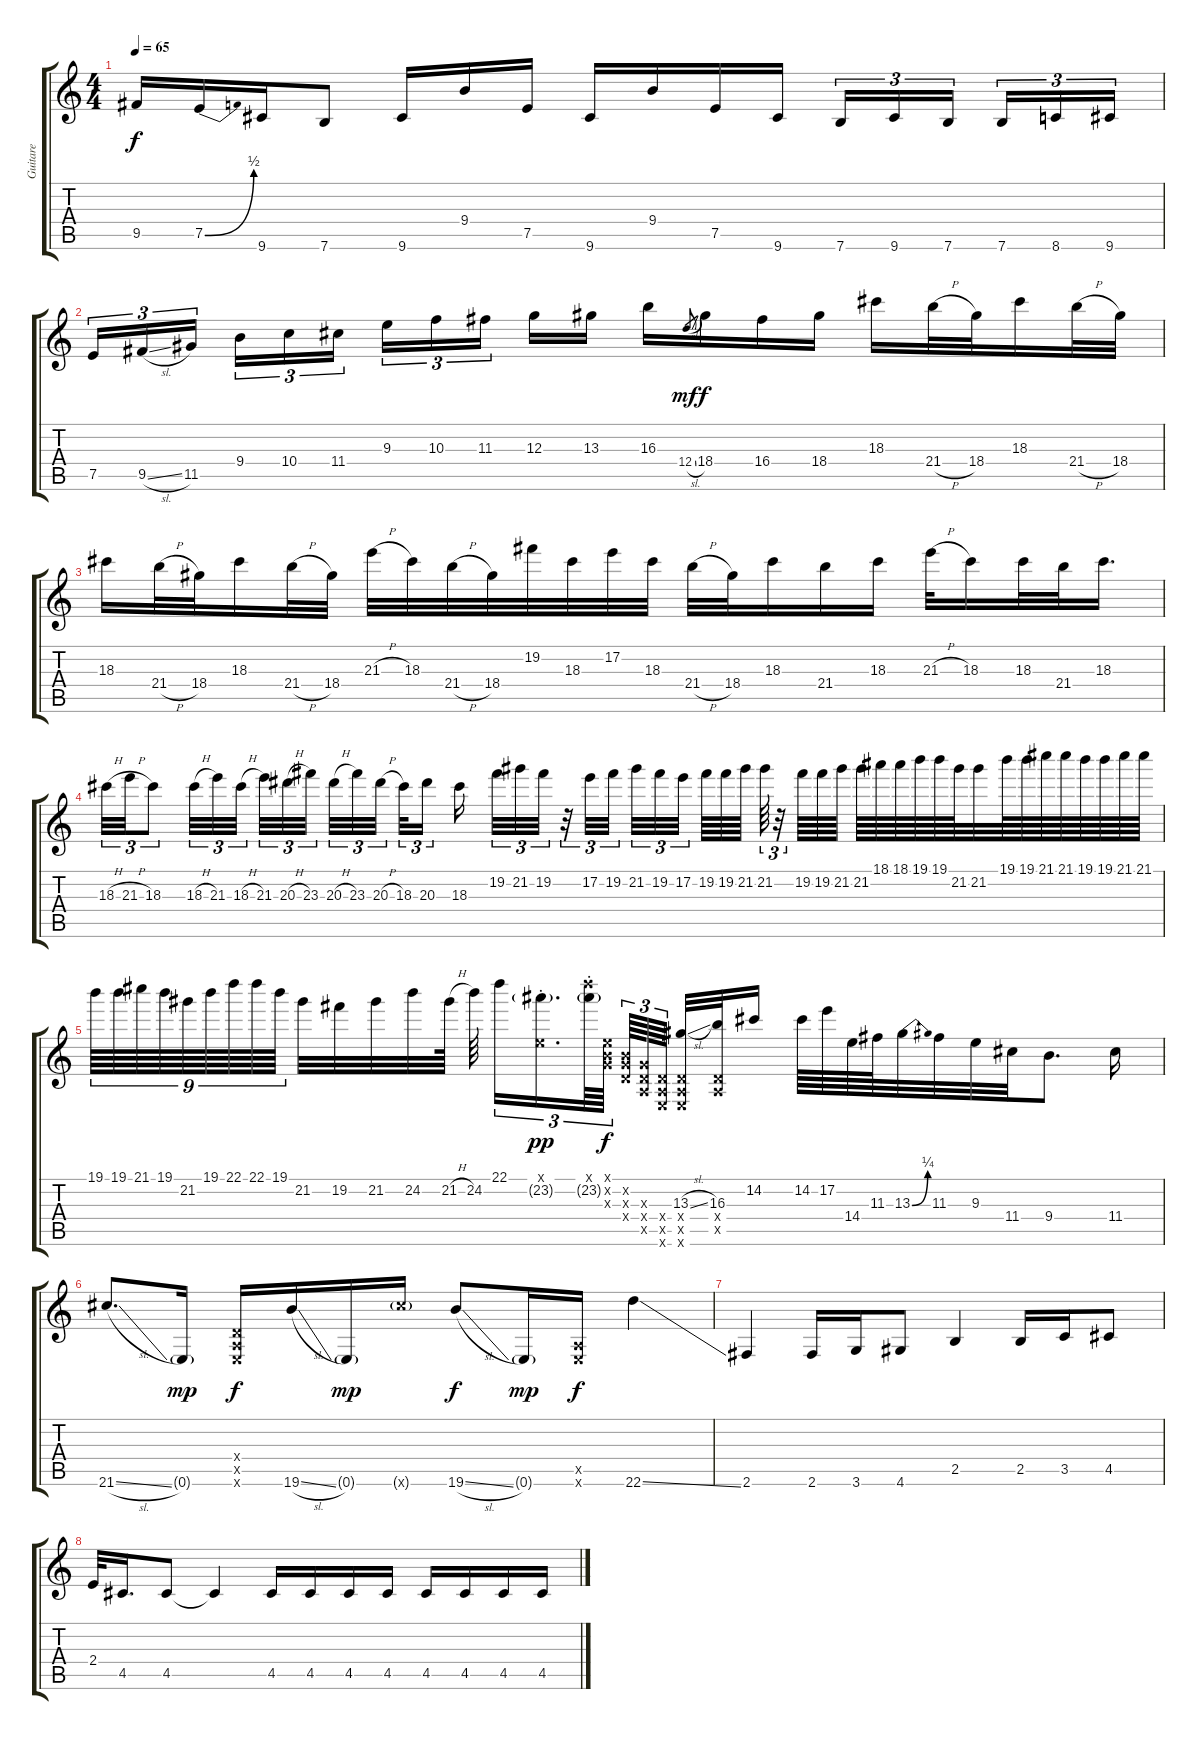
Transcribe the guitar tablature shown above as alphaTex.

\track ("Guitare" "Guitare") {instrument overdrivenguitar}
\staff {score tabs}
\tuning (E4 B3 G3 D3 A2 E2) {hide}
\ts (4 4)
\tempo 65
\clef g2
\ks c
9.5.16{dy f} 7.5{be (bend 0 0 60 2)}.16 9.6.16 7.6.8 9.6.16 9.4.16 7.5.16 9.6.16 9.4.16 7.5.16 9.6.16 7.6.16{tu (3 2)} 9.6.16{tu (3 2)} 7.6.16{tu (3 2) beam splitsecondary} 7.6.16{tu (3 2)} 8.6.16{tu (3 2)} 9.6.16{tu (3 2)} |
7.5.16{tu (3 2)} 9.5{sl}.16{tu (3 2)} 11.5.16{tu (3 2) beam splitsecondary} 9.4.16{tu (3 2)} 10.4.16{tu (3 2)} 11.4.16{tu (3 2)} 9.3.16{tu (3 2)} 10.3.16{tu (3 2)} 11.3.16{tu (3 2) beam splitsecondary} 12.3.16 13.3.16 16.3.16 12.4{sl}.8{gr dy mf} 18.4.16{dy f} 16.4.16 18.4.16 18.3.16 21.4{h}.32 18.4.32 18.3.16 21.4{h}.32 18.4.32 |
18.3.16 21.4{h}.32 18.4.32 18.3.16 21.4{h}.32 18.4.32 21.3{h}.32 18.3.32 21.4{h}.32 18.4.32 19.2.32 18.3.32 17.2.32 18.3.32 21.4{h}.32 18.4.32 18.3.16 21.4.16 18.3.16 21.3{h}.32 18.3.16 18.3.32 21.4.32 18.3.16{d} |
18.3{h}.32{tu (3 2)} 21.3{h}.32{tu (3 2)} 18.3.8{tu (3 2)} 18.3{h}.32{tu (3 2)} 21.3.32{tu (3 2)} 18.3{h}.32{tu (3 2) beam splitsecondary} 21.3.32{tu (3 2)} 20.3{h}.32{tu (3 2)} 23.3.32{tu (3 2)} 20.3{h}.32{tu (3 2)} 23.3.32{tu (3 2)} 20.3{h}.32{tu (3 2) beam splitsecondary} 18.3.32{tu (3 2)} 20.3.16{tu (3 2) beam splitsecondary} 18.3.16{beam splitsecondary} 19.2.32{tu (3 2)} 21.2.32{tu (3 2)} 19.2.32{tu (3 2)} r.32{tu (3 2)} 17.2.32{tu (3 2)} 19.2.32{tu (3 2) beam splitsecondary} 21.2.32{tu (3 2)} 19.2.32{tu (3 2)} 17.2.32{tu (3 2) beam splitsecondary} 19.2.64 19.2.64 21.2.64{beam splitsecondary} 21.2.64{tu (3 2)} r.32{tu (3 2)} 19.2.64 19.2.64 21.2.64 21.2.64 18.1.64 18.1.64 19.1.64 19.1.64 21.2.64 21.2.32 19.1.64 19.1.64 21.1.64 21.1.64 19.1.64 19.1.64 21.1.64 21.1.64 |
19.1.64{tu (9 8)} 19.1.64{tu (9 8)} 21.1.64{tu (9 8)} 19.1.64{tu (9 8)} 21.2.64{tu (9 8)} 19.1.64{tu (9 8)} 22.1.64{tu (9 8)} 22.1.64{tu (9 8)} 19.1.64{tu (9 8) beam splitsecondary} 21.2.32 19.2.32 21.2.32 24.2.32 21.2{h}.64 24.2.64{beam splitsecondary} 22.1.16{tu (3 2)} (0.1{x} 23.2{g st}).16{d tu (3 2) dy pp} (22.1{x} 23.2{g st}).64{tu (3 2)} (0.1{x} 0.2{x} 0.3{x}).64{tu (3 2) dy f} (0.2{x} 0.3{x} 0.4{x}).64{tu (3 2) beam splitsecondary} (0.3{x} 0.4{x} 0.5{x}).64{tu (3 2)} (0.4{x} 0.5{x} 0.6{x}).64{tu (3 2) beam splitsecondary} (13.3{sl} 0.4{x} 0.5{x} 0.6{x}).32 (16.3 0.4{x} 0.5{x}).32 14.2.16 14.2.64 17.2.64 14.4.64 11.3.64 13.3{be (bend 0 0 60 1)}.32 11.3.32 9.3.32 11.4.32 9.4.8{d} 11.4.16 |
21.6{sl}.8{d} 0.6{g}.16{dy mp} (0.4{x} 0.5{x} 0.6{x}).16{dy f} 19.6{sl}.16 0.6{g}.16{dy mp} 21.6{g x}.16 19.6{sl}.8{dy f} 0.6{g}.16{dy mp} (0.5{x} 0.6{x}).16{dy f} 22.6{ss}.4 |
2.6.4 2.6.16 3.6.16 4.6.8 2.5.4 2.5.16 3.5.16 4.5.8 |
2.4.32 4.5.16{d} 4.5.8 4.5{t}.4 4.5.16 4.5.16 4.5.16 4.5.16 4.5.16 4.5.16 4.5.16 4.5.16
